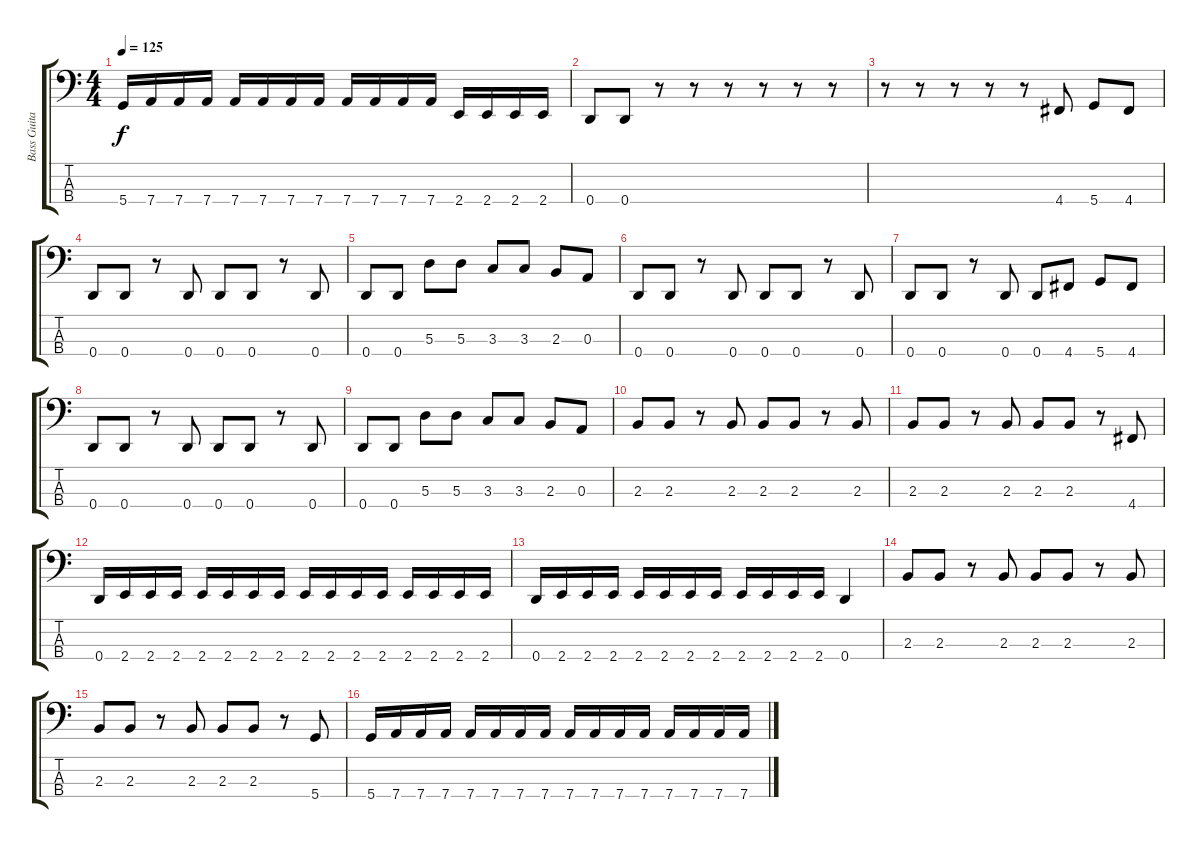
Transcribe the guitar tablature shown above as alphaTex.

\track ("Bass Guitar" "Bass Guita") {instrument fretlessbass}
\staff {score tabs}
\tuning (G2 D2 A1 D1) {hide}
\ts (4 4)
\tempo 125
\clef f4
\ks c
5.4.16{dy f} 7.4.16 7.4.16 7.4.16 7.4.16 7.4.16 7.4.16 7.4.16 7.4.16 7.4.16 7.4.16 7.4.16 2.4.16 2.4.16 2.4.16 2.4.16 |
0.4.8 0.4.8 r.8 r.8 r.8 r.8 r.8 r.8 |
r.8 r.8 r.8 r.8 r.8 4.4.8 5.4.8 4.4.8 |
0.4.8 0.4.8 r.8 0.4.8 0.4.8 0.4.8 r.8 0.4.8 |
0.4.8 0.4.8 5.3.8 5.3.8 3.3.8 3.3.8 2.3.8 0.3.8 |
0.4.8 0.4.8 r.8 0.4.8 0.4.8 0.4.8 r.8 0.4.8 |
0.4.8 0.4.8 r.8 0.4.8 0.4.8 4.4.8 5.4.8 4.4.8 |
0.4.8 0.4.8 r.8 0.4.8 0.4.8 0.4.8 r.8 0.4.8 |
0.4.8 0.4.8 5.3.8 5.3.8 3.3.8 3.3.8 2.3.8 0.3.8 |
2.3.8 2.3.8 r.8 2.3.8 2.3.8 2.3.8 r.8 2.3.8 |
2.3.8 2.3.8 r.8 2.3.8 2.3.8 2.3.8 r.8 4.4.8 |
0.4.16 2.4.16 2.4.16 2.4.16 2.4.16 2.4.16 2.4.16 2.4.16 2.4.16 2.4.16 2.4.16 2.4.16 2.4.16 2.4.16 2.4.16 2.4.16 |
0.4.16 2.4.16 2.4.16 2.4.16 2.4.16 2.4.16 2.4.16 2.4.16 2.4.16 2.4.16 2.4.16 2.4.16 0.4.4 |
2.3.8 2.3.8 r.8 2.3.8 2.3.8 2.3.8 r.8 2.3.8 |
2.3.8 2.3.8 r.8 2.3.8 2.3.8 2.3.8 r.8 5.4.8 |
5.4.16 7.4.16 7.4.16 7.4.16 7.4.16 7.4.16 7.4.16 7.4.16 7.4.16 7.4.16 7.4.16 7.4.16 7.4.16 7.4.16 7.4.16 7.4.16
